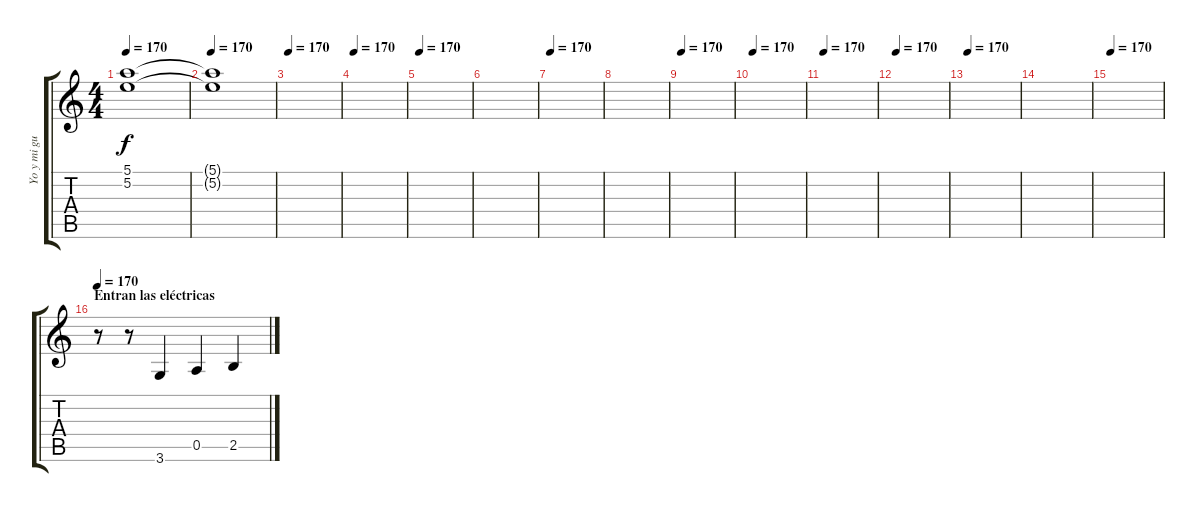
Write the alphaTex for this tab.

\track ("Yo y mi guitarra eléctrica." "Yo y mi gu") {instrument overdrivenguitar}
\staff {score tabs}
\tuning (E4 B3 G3 D3 A2 E2) {hide}
\ts (4 4)
\tempo 170
\clef g2
\ks c
(5.1 5.2).1{dy f volume 0} |
\tempo 170
(5.1{t} 5.2{t}).1 |
\tempo 170
|
\tempo 170
|
\tempo 170
|
|
\tempo 170
|
|
\tempo 170
|
\tempo 170
|
\tempo 170
|
\tempo 170
|
\tempo 170
|
|
\tempo 170
|
\section ("" "Entran las eléctricas")
\tempo 170
r.8{volume 16} r.8 3.6.4 0.5.4 2.5.4
